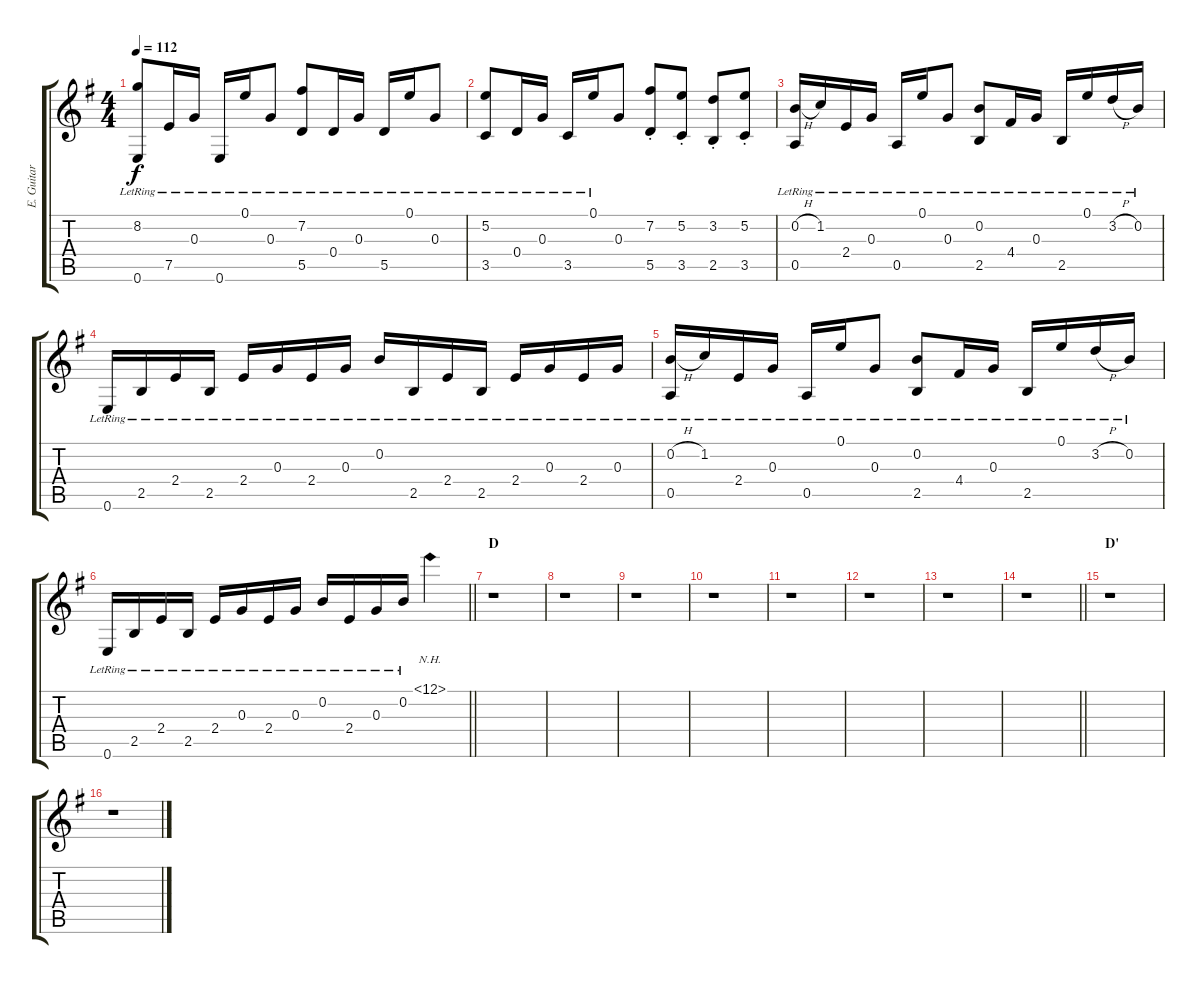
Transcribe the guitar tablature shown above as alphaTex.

\track ("E. Guitar III" "E. Guitar ") {instrument overdrivenguitar}
\staff {score tabs}
\tuning (E4 B3 G3 D3 A2 E2) {hide}
\ts (4 4)
\tempo 112
\clef g2
\ks g
(8.2{lr} 0.6{lr}).8{dy f} 7.5{lr}.16 0.3{lr}.16 0.6{lr}.16 0.1{lr}.16 0.3{lr}.8 (7.2{lr} 5.5{lr}).8 0.4{lr}.16 0.3{lr}.16 5.5{lr}.16 0.1{lr}.16 0.3{lr}.8 |
(5.2{lr} 3.5{lr}).8 0.4{lr}.16 0.3{lr}.16 3.5{lr}.16 0.1{lr}.16 0.3.8 (7.2{st} 5.5{st}).8 (5.2{st} 3.5{st}).8 (3.2{st} 2.5{st}).8 (5.2{st} 3.5{st}).8 |
(0.2{h lr} 0.5{lr}).16 1.2{lr}.16 2.4{lr}.16 0.3{lr}.16 0.5{lr}.16 0.1{lr}.16 0.3{lr}.8 (0.2{lr} 2.5{lr}).8 4.4{lr}.16 0.3{lr}.16 2.5{lr}.16 0.1{lr}.16 3.2{h lr}.16 0.2{lr}.16 |
0.6{lr}.16 2.5{lr}.16 2.4{lr}.16 2.5{lr}.16 2.4{lr}.16 0.3{lr}.16 2.4{lr}.16 0.3{lr}.16 0.2{lr}.16 2.5{lr}.16 2.4{lr}.16 2.5{lr}.16 2.4{lr}.16 0.3{lr}.16 2.4{lr}.16 0.3{lr}.16 |
(0.2{h lr} 0.5{lr}).16 1.2{lr}.16 2.4{lr}.16 0.3{lr}.16 0.5{lr}.16 0.1{lr}.16 0.3{lr}.8 (0.2{lr} 2.5{lr}).8 4.4{lr}.16 0.3{lr}.16 2.5{lr}.16 0.1{lr}.16 3.2{h lr}.16 0.2{lr}.16 |
\barLineRight lightlight
0.6{lr}.16 2.5{lr}.16 2.4{lr}.16 2.5{lr}.16 2.4{lr}.16 0.3{lr}.16 2.4{lr}.16 0.3{lr}.16 0.2{lr}.16 2.4{lr}.16 0.3{lr}.16 0.2{lr}.16 12.1{nh}.4 |
\section ("" "D")
r.1 |
r.1 |
r.1 |
r.1 |
r.1 |
r.1 |
r.1 |
\barLineRight lightlight
r.1 |
\section ("" "D'")
r.1 |
r.1
